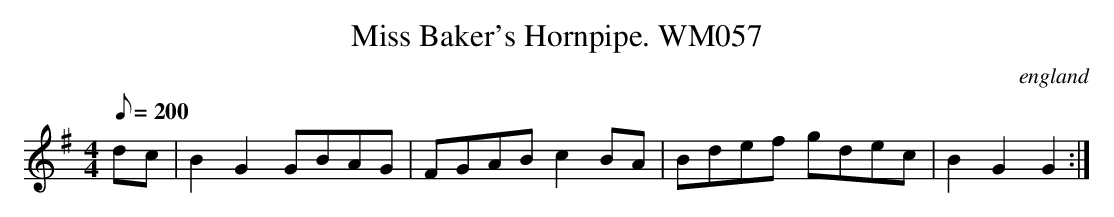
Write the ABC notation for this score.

X:1
T:Miss Baker's Hornpipe. WM057
O:england
M:4/4
L:1/8
Q:200
K:G
d-c|B2G2GBAG|FGABc2BA|Bdef gdec|B2G2G2:|]
